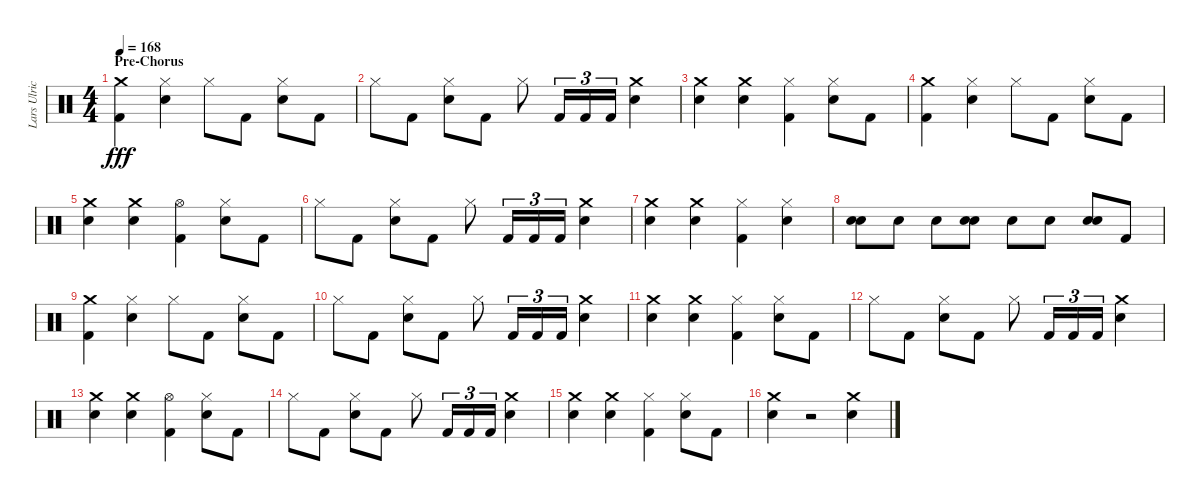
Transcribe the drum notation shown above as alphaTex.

\track ("Lars Ulrich" "Lars Ulric") {instrument percussion}
\staff {score}
\articulation defaults
\ts (4 4)
\section ("" "Pre-Chorus")
\tempo 168
\clef neutral
\ks c
("Kick (hit) 2" "Crash medium (hit)").4{dy fff} ("Hi-Hat (closed)" "Snare (hit) 2").4 "Hi-Hat (closed)".8 "Kick (hit) 2".8 ("Snare (hit) 2" "Hi-Hat (closed)").8 "Kick (hit) 2".8 |
"Hi-Hat (closed)".8 "Kick (hit) 2".8 ("Snare (hit) 2" "Hi-Hat (closed)").8 "Kick (hit) 2".8 "Hi-Hat (closed)".8 "Kick (hit) 2".16{tu (3 2)} "Kick (hit) 2".16{tu (3 2)} "Kick (hit) 2".16{tu (3 2)} ("Crash medium (hit)" "Snare (hit) 2").4 |
("Crash medium (hit)" "Snare (hit) 2").4 ("Crash medium (hit)" "Snare (hit) 2").4 ("Hi-Hat (closed)" "Kick (hit) 2").4 ("Snare (hit) 2" "Hi-Hat (closed)").8 "Kick (hit) 2".8 |
("Kick (hit) 2" "Crash medium (hit)").4 ("Hi-Hat (closed)" "Snare (hit) 2").4 "Hi-Hat (closed)".8 "Kick (hit) 2".8 ("Snare (hit) 2" "Hi-Hat (closed)").8 "Kick (hit) 2".8 |
("Crash medium (hit)" "Snare (hit) 2").4 ("Crash medium (hit)" "Snare (hit) 2").4 ("Hi-Hat (open)" "Kick (hit) 2").4 ("Snare (hit) 2" "Hi-Hat (closed)").8 "Kick (hit) 2".8 |
"Hi-Hat (closed)".8 "Kick (hit) 2".8 ("Snare (hit) 2" "Hi-Hat (closed)").8 "Kick (hit) 2".8 "Hi-Hat (closed)".8 "Kick (hit) 2".16{tu (3 2)} "Kick (hit) 2".16{tu (3 2)} "Kick (hit) 2".16{tu (3 2)} ("Crash medium (hit)" "Snare (hit) 2").4 |
("Snare (hit) 2" "Crash medium (hit)").4 ("Snare (hit) 2" "Crash medium (hit)").4 ("Kick (hit) 2" "Hi-Hat (closed)").4 ("Hi-Hat (closed)" "Snare (hit) 2").4 |
("Snare (hit) 2" "Snare (hit) 2").8 "Snare (hit) 2".8 "Snare (hit) 2".8 ("Snare (hit) 2" "Snare (hit) 2").8 "Snare (hit) 2".8 "Snare (hit) 2".8 ("Snare (hit) 2" "Snare (hit) 2").8 "Kick (hit) 2".8 |
("Kick (hit) 2" "Crash medium (hit)").4 ("Hi-Hat (closed)" "Snare (hit) 2").4 "Hi-Hat (closed)".8 "Kick (hit) 2".8 ("Snare (hit) 2" "Hi-Hat (closed)").8 "Kick (hit) 2".8 |
"Hi-Hat (closed)".8 "Kick (hit) 2".8 ("Snare (hit) 2" "Hi-Hat (closed)").8 "Kick (hit) 2".8 "Hi-Hat (closed)".8 "Kick (hit) 2".16{tu (3 2)} "Kick (hit) 2".16{tu (3 2)} "Kick (hit) 2".16{tu (3 2)} ("Crash medium (hit)" "Snare (hit) 2").4 |
("Crash medium (hit)" "Snare (hit) 2").4 ("Crash medium (hit)" "Snare (hit) 2").4 ("Hi-Hat (closed)" "Kick (hit) 2").4 ("Snare (hit) 2" "Hi-Hat (closed)").8 "Kick (hit) 2".8 |
"Hi-Hat (closed)".8 "Kick (hit) 2".8 ("Snare (hit) 2" "Hi-Hat (closed)").8 "Kick (hit) 2".8 "Hi-Hat (closed)".8 "Kick (hit) 2".16{tu (3 2)} "Kick (hit) 2".16{tu (3 2)} "Kick (hit) 2".16{tu (3 2)} ("Crash medium (hit)" "Snare (hit) 2").4 |
("Crash medium (hit)" "Snare (hit) 2").4 ("Crash medium (hit)" "Snare (hit) 2").4 ("Hi-Hat (open)" "Kick (hit) 2").4 ("Snare (hit) 2" "Hi-Hat (closed)").8 "Kick (hit) 2".8 |
"Hi-Hat (closed)".8 "Kick (hit) 2".8 ("Snare (hit) 2" "Hi-Hat (closed)").8 "Kick (hit) 2".8 "Hi-Hat (closed)".8 "Kick (hit) 2".16{tu (3 2)} "Kick (hit) 2".16{tu (3 2)} "Kick (hit) 2".16{tu (3 2)} ("Crash medium (hit)" "Snare (hit) 2").4 |
("Crash medium (hit)" "Snare (hit) 2").4 ("Crash medium (hit)" "Snare (hit) 2").4 ("Hi-Hat (closed)" "Kick (hit) 2").4 ("Snare (hit) 2" "Hi-Hat (closed)").8 "Kick (hit) 2".8 |
("Snare (hit) 2" "Crash medium (hit)").4 r.2 ("Crash medium (hit)" "Snare (hit) 2").4
